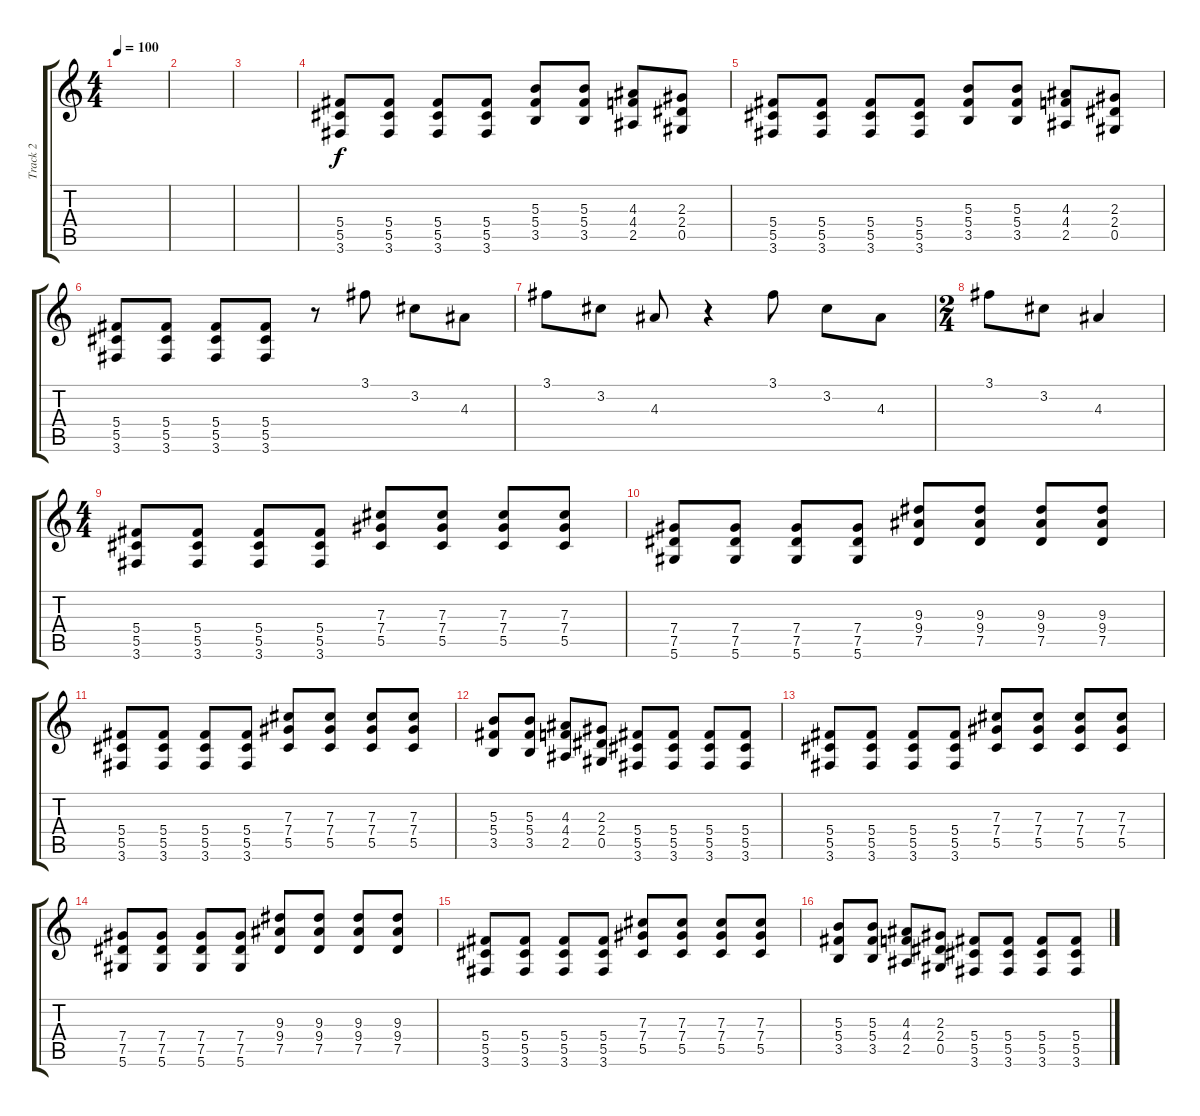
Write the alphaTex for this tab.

\track ("Track 2" "Track 2") {instrument distortionguitar}
\staff {score tabs}
\tuning (Eb4 Bb3 Gb3 Db3 Ab2 Eb2) {hide}
\ts (4 4)
\tempo 100
\clef g2
\ks c
|
|
|
(5.4 5.5 3.6).8 (5.4 5.5 3.6).8 (5.4 5.5 3.6).8 (5.4 5.5 3.6).8 (5.3 5.4 3.5).8 (5.3 5.4 3.5).8 (4.3 4.4 2.5).8 (2.3 2.4 0.5).8 |
(5.4 5.5 3.6).8 (5.4 5.5 3.6).8 (5.4 5.5 3.6).8 (5.4 5.5 3.6).8 (5.3 5.4 3.5).8 (5.3 5.4 3.5).8 (4.3 4.4 2.5).8 (2.3 2.4 0.5).8 |
(5.4 5.5 3.6).8 (5.4 5.5 3.6).8 (5.4 5.5 3.6).8 (5.4 5.5 3.6).8 r.8 3.1.8 3.2.8 4.3.8 |
3.1.8 3.2.8 4.3.8 r.4 3.1.8 3.2.8 4.3.8 |
\ts (2 4)
3.1.8 3.2.8 4.3.4 |
\ts (4 4)
(5.4 5.5 3.6).8 (5.4 5.5 3.6).8 (5.4 5.5 3.6).8 (5.4 5.5 3.6).8 (7.3 7.4 5.5).8 (7.3 7.4 5.5).8 (7.3 7.4 5.5).8 (7.3 7.4 5.5).8 |
(7.4 7.5 5.6).8 (7.4 7.5 5.6).8 (7.4 7.5 5.6).8 (7.4 7.5 5.6).8 (9.3 9.4 7.5).8 (9.3 9.4 7.5).8 (9.3 9.4 7.5).8 (9.3 9.4 7.5).8 |
(5.4 5.5 3.6).8 (5.4 5.5 3.6).8 (5.4 5.5 3.6).8 (5.4 5.5 3.6).8 (7.3 7.4 5.5).8 (7.3 7.4 5.5).8 (7.3 7.4 5.5).8 (7.3 7.4 5.5).8 |
(5.3 5.4 3.5).8 (5.3 5.4 3.5).8 (4.3 4.4 2.5).8 (2.3 2.4 0.5).8 (5.4 5.5 3.6).8 (5.4 5.5 3.6).8 (5.4 5.5 3.6).8 (5.4 5.5 3.6).8 |
(5.4 5.5 3.6).8 (5.4 5.5 3.6).8 (5.4 5.5 3.6).8 (5.4 5.5 3.6).8 (7.3 7.4 5.5).8 (7.3 7.4 5.5).8 (7.3 7.4 5.5).8 (7.3 7.4 5.5).8 |
(7.4 7.5 5.6).8 (7.4 7.5 5.6).8 (7.4 7.5 5.6).8 (7.4 7.5 5.6).8 (9.3 9.4 7.5).8 (9.3 9.4 7.5).8 (9.3 9.4 7.5).8 (9.3 9.4 7.5).8 |
(5.4 5.5 3.6).8 (5.4 5.5 3.6).8 (5.4 5.5 3.6).8 (5.4 5.5 3.6).8 (7.3 7.4 5.5).8 (7.3 7.4 5.5).8 (7.3 7.4 5.5).8 (7.3 7.4 5.5).8 |
(5.3 5.4 3.5).8 (5.3 5.4 3.5).8 (4.3 4.4 2.5).8 (2.3 2.4 0.5).8 (5.4 5.5 3.6).8 (5.4 5.5 3.6).8 (5.4 5.5 3.6).8 (5.4 5.5 3.6).8
